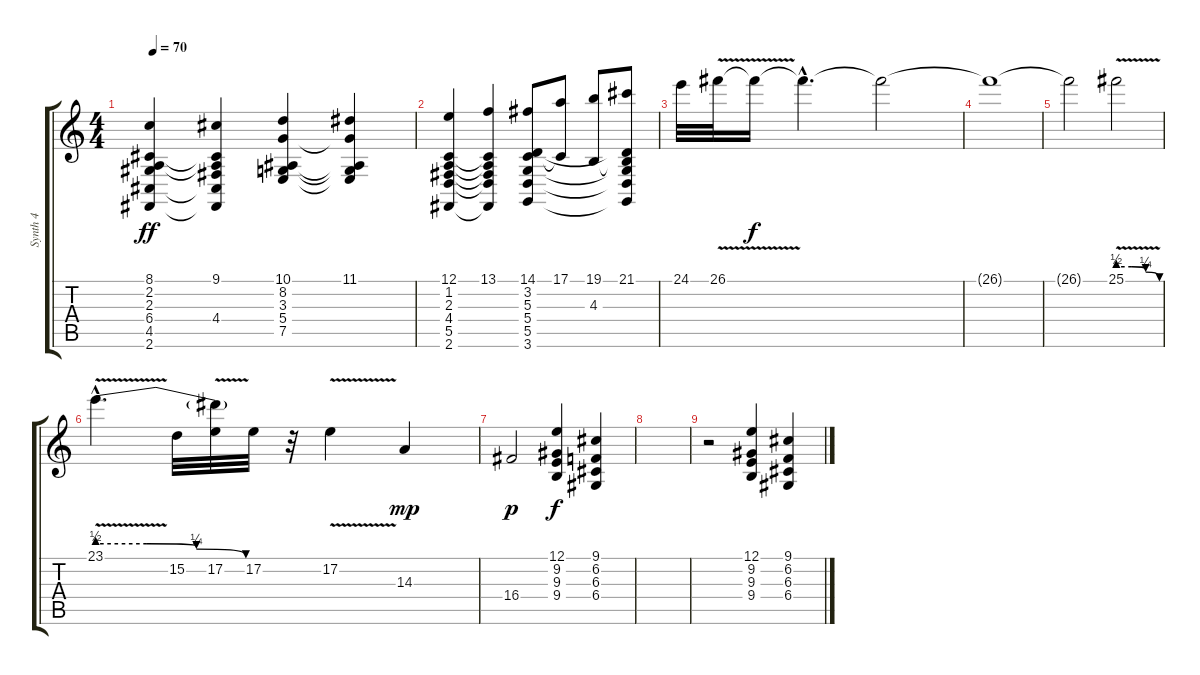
\track ("Synth 4" "Synth 4") {instrument lead1square}
\staff {score tabs}
\tuning (E4 B3 G3 D3 A2 E2) {hide}
\ts (4 4)
\tempo 70
\clef g2
\ks c
(8.1 2.2 2.3 6.4 4.5 2.6).4{dy ff} (9.1 2.2{t} 2.3{t} 4.4 4.5{t} 2.6{t}).4 (10.1 8.2 3.3 5.4 7.5).4 (11.1 8.2{t} 3.3{t} 5.4{t} 7.5{t}).4 |
(12.1 1.2 2.3 4.4 5.5 2.6).4 (13.1 1.2{t} 2.3{t} 4.4{t} 5.5{t} 2.6{t}).4 (14.1 3.2 5.3 5.4 5.5 3.6).8 (17.1 5.3{t}).8 (19.1 4.3).8 (21.1 3.2{t} 4.3{t} 5.4{t} 5.5{t} 3.6{t}).8 |
24.1.32 26.1{v}.32 26.1{t}.16{dy f} 26.1{hac t}.4{d} 26.1{t}.2 |
26.1{t}.1 |
26.1{t}.2 25.1{be (custom 0 2 20 2 40 1 60 0) v}.2 |
23.1{be (custom 0 2 20 2 40 1 60 0) v hac}.4{d} 15.2.32 (23.1{t} 17.2).32 17.2.32 r.32 17.2{v}.4 14.3.4{dy mp} |
16.4.2{dy p} (12.1 9.2 9.3 9.4).4{dy f} (9.1 6.2 6.3 6.4).4 |
|
r.2 (12.1 9.2 9.3 9.4).4 (9.1 6.2 6.3 6.4).4
